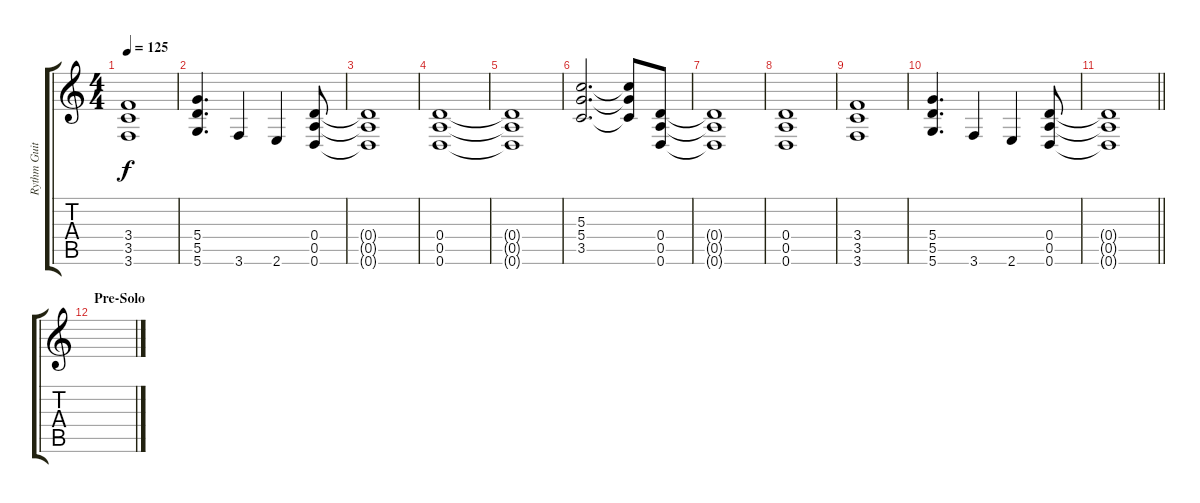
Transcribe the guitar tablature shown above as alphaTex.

\track ("Rythm Guitar" "Rythm Guit") {instrument distortionguitar}
\staff {score tabs}
\tuning (E4 B3 G3 D3 A2 D2) {hide}
\ts (4 4)
\tempo 125
\clef g2
\ks c
(3.4 3.5 3.6).1{dy f} |
(5.4 5.5 5.6).4{d} 3.6.4 2.6.4 (0.4 0.5 0.6).8 |
(0.4{t} 0.5{t} 0.6{t}).1 |
(0.4 0.5 0.6).1 |
(0.4{t} 0.5{t} 0.6{t}).1 |
(5.3 5.4 3.5).2{d} (5.3{t} 5.4{t} 3.5{t}).8 (0.4 0.5 0.6).8 |
(0.4{t} 0.5{t} 0.6{t}).1 |
(0.4 0.5 0.6).1 |
(3.4 3.5 3.6).1 |
(5.4 5.5 5.6).4{d} 3.6.4 2.6.4 (0.4 0.5 0.6).8 |
\barLineRight lightlight
(0.4{t} 0.5{t} 0.6{t}).1 |
\section ("" "Pre-Solo")
